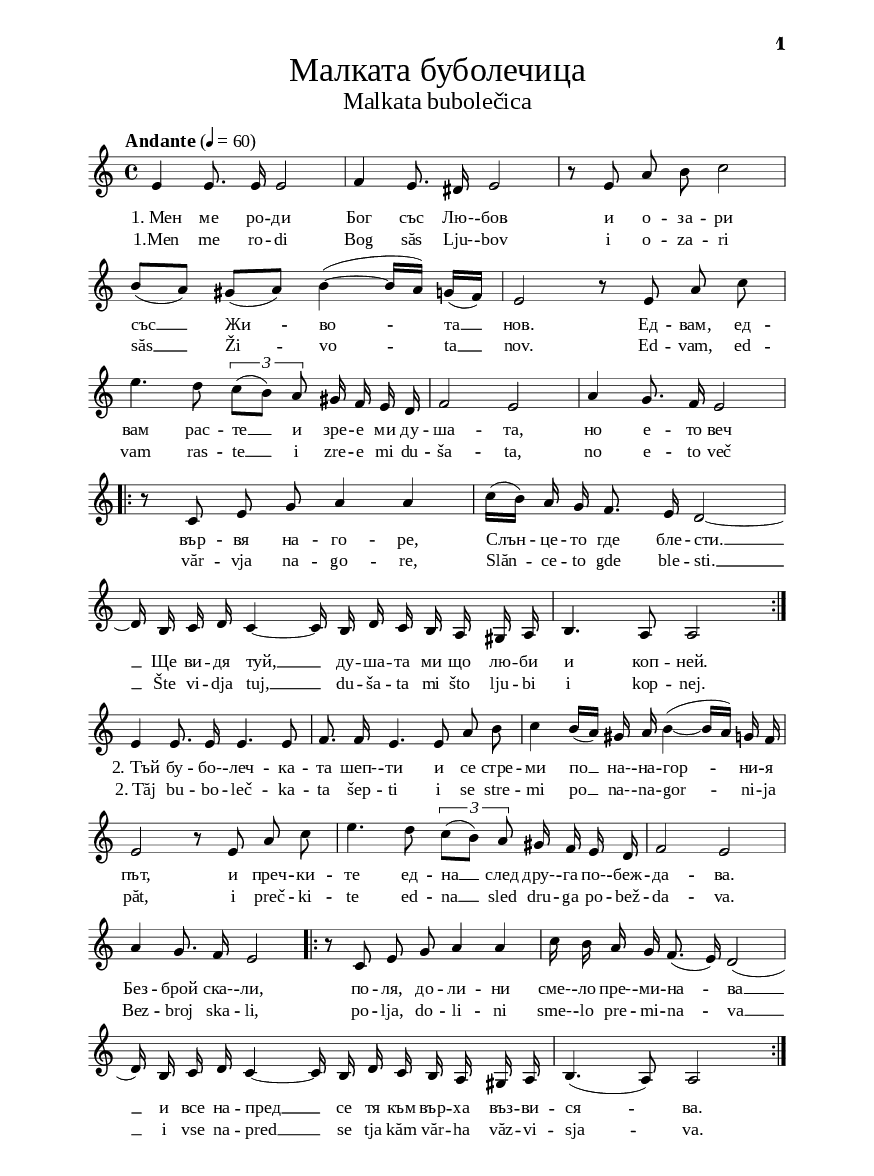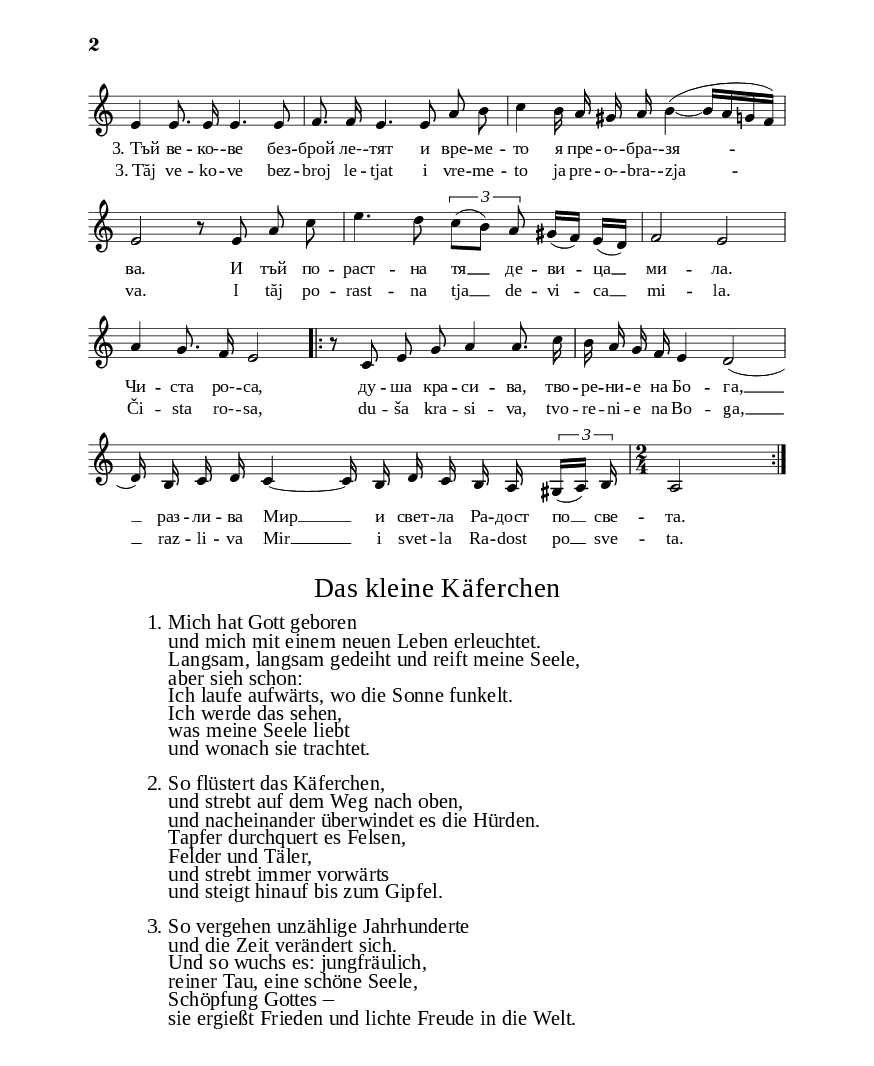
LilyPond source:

% Виж за разположението на текста.
\version "2.24.3"

% include paper part and global functions
\include "include/globals.ily"

\bookpart {
  \label #'ref173
  \tocItem \markup "Малката буболечица – Malkata bubolečica"
  \include "include/bookpart-paper.ily"
  \score {
    \include "include/score-layout.ily"
 \new Voice \absolute {
      \clef treble
      \key a \minor
      \time 4/4
      \tempoFunc "Andante" 4 "60"
      \autoBeamOff
      e'4  e'8.  e'16  e'2 | % 2
      f'4  e'8.  dis'16  e'2 | % 3
      r8  e'8  a'8  b'8  c''2 \break | % 4
      b'8 ( [  a'8  ])   gis'8 ( [  a'8 ])
       b'4  ( ~  b'16  [ a'16]  )  g'16 (
      [f'16 ]  )  | % 5
      e'2 r8 e'8  a'8  c''8 \break | % 6
      e''4.  d''8 \tweak direction #up \times 2/3 {
        \once \override Slur.positions = #'(1 . 1) c''8  (  [ b'8 ])  a'8
      }
      gis'16  f'16  e'16  d'16 | % 7
      f'2  e'2 | % 8
      a'4  g'8.  f'16  e'2 \break
      \repeat
      volta 2 {
        | % 9
        \autoBeamOff  r8  c'8  e'8  g'8  a'4  a'4 |
        c''16 ( [  b'16 ] )  a'16  g'16
        f'8.  e'16  d'2 ~ | % 11
        d'16  b16  c'16  d'16  c'4 ~
        c'16  b16  d'16  c'16  b16
        a16  gis16  a16 | % 12
        b4.  a8  a2 \break
      }

      e'4 e'8. e'16 e'4. e'8 | f'8. f'16  e'4. e'8 a'8 b'8 |  c''4 b'16[ ( a'16 ) ] gis'16 a'16 b'4  ( ~ b'16 [a'16] ) g'16 f'16 | \break

      e'2 r8 e'8 a'8 c''8 | e''4. d''8  \tweak direction #up \times 2/3 {
        \once \override Slur.positions = #'(1 . 1) c''8  [ ( b'8 ) ] a'8
      } gis'16 f'16 e'16 d'16 | f'2 e'2 | \break


      a'4 g'8.  f'16  e'2 |  \bar ".|:" r8 c'8 e' g' a'4 a'4 |  c''16 b' a' g' f'8. ( e'16 ) d'2 (| \break

      d'16)  b16  c'16  d'16  c'4 ~
      c'16  b16  d'16  c'16  b16
      a16  gis16  a16 | % 12
      b4. ( a8 ) a2 \break \bar ":|."


      e'4 e'8. e'16 e'4. e'8 | f'8. f'16 e'4. e'8 a'8 b'8 |  c''4 b'16  a'16 gis'16 a'16 \autoBeamOn b'4  ( ~ b'16 a'16  g'16 f'16 ) | \break

      e'2 r8 \autoBeamOff e'8 a'8 c''8 | e''4. d''8  \tweak direction #up \times 2/3 {
        \once \override Slur.positions = #'(1 . 1) c''8  ( [  b'8 ) ] a'8
      } gis'16 [( f'16 )] e'16 [(d'16) ] | f'2 e'2 | \break


      a'4 g'8.  f'16  e'2 |  \bar ".|:" r8 c'8 e' g' a'4 a'8. c''16 | 
      
       b'16 a'16 g' f' e'4 d'2 (| \break

      d'16)  b16  c'16  d'16  c'4 ~
      c'16  b16  d'16  c'16  b16 a16 \times 2/3 { gis16 [ ( a16 ) ] b16 }| \time 2/4 a2 \break \bar ":|."
   
    }

    \addlyrics {
      "1. Мен" ме ро -- ди Бог със "Лю-" --
      бов и о -- за -- ри със __ Жи
      -- во -- та __ нов. Ед --
      вам, ед -- вам рас -- те __  и зре
      -- е ми ду -- ша -- та, но е -- то
      веч вър -- вя на -- го -- ре, Слън
      -- це -- то где бле -- сти. __
      Ще ви -- дя туй, __ ду -- ша -- та
      ми що лю -- би и коп -- ней.

      "2. Тъй" бу -- "бо-" -- леч -- ка -- та "шеп-" -- ти
      и се стре -- ми по __ "на-" -- на -- гор -- ни -- я път,
      и преч -- ки -- те ед -- на __ след "дру-" -- га
      "по-" -- беж -- да -- ва.
      Без -- брой "ска-" -- ли, по -- ля, до -- ли -- ни
      "сме-" -- ло "пре-" -- ми -- на -- ва __
      и все на -- пред __ се тя към вър -- ха
      въз -- ви -- ся -- ва.

      "3. Тъй" ве -- "ко-" -- ве без -- брой "ле-" -- тят
      и вре -- ме -- то я пре -- "о-" -- "бра-" -- зя -- ва.
      И тъй по -- раст  -- на тя __ де -- ви -- ца __ ми -- ла.
      Чи -- ста "ро-" -- са, ду -- ша кра -- си -- ва,
      тво -- ре -- ни -- е на Бо -- га, __
      раз -- ли -- ва Мир __ и свет -- ла Ра -- дост
      по __ све -- та.

    }
    \addlyrics {
      "1.Men" me ro -- di Bog săs "Lju-" --
      bov i o -- za -- ri săs __ Ži
      -- vo -- ta __ nov. Ed --
      vam, ed -- vam ras -- te __  i zre
      -- e mi du -- ša -- ta, no e -- to
      več văr -- vja na -- go -- re, Slăn
      -- ce -- to gde ble -- sti. __
      Šte vi -- dja tuj, __ du -- ša -- ta
      mi što lju -- bi i kop -- nej.

      "2. Tăj" bu -- bo -- leč -- ka -- ta šep -- ti
      i se stre -- mi po __ "na-" -- na -- gor -- ni -- ja păt,
      i preč -- ki -- te ed -- na __ sled dru -- ga
      po -- bež -- da -- va.
      Bez -- broj ska -- li, po -- lja, do -- li -- ni
      "sme-" -- lo pre -- mi -- na -- va __
      i vse na -- pred __ se tja kăm văr -- ha
      văz -- vi -- sja -- va.

      "3. Tăj" ve -- ko -- ve bez -- broj le -- tjat
      i vre -- me -- to ja pre -- "o-" -- "bra-" -- zja -- va.
      I tăj po -- rast  -- na tja __ de -- vi -- ca __ mi -- la.
      Či -- sta "ro-" -- sa, du -- ša kra -- si -- va,
      tvo -- re -- ni -- e na Bo -- ga, __
      raz -- li -- va Mir __ i svet -- la Ra -- dost
      po __ sve -- ta.

    }

    \header {
      title = \titleFunc "Малката буболечица" "Malkata bubolečica"
    }

    \midi{}

  } % score



  \markup \empty-two

  % include foreign translation(s) of the song
  
\version "2.24.3"

\markup \fill-line { \fontsize #deTitleFontSize "Das kleine Käferchen" }
\markup \null
\markup \null
\markup \fontsize #deCoupletFontSize {
  \hspace #8
  \override #`(baseline-skip . ,deCoupletBaselineSkip)
      \column {
  \line {1. Mich hat Gott geboren}

  \line { "   " und mich mit einem neuen Leben erleuchtet.}

  \line { "   " Langsam, langsam gedeiht und reift meine Seele,}

  \line { "   " aber sieh schon:}

  \line { "   " Ich laufe aufwärts, wo die Sonne funkelt. }
  
   \line { "   "Ich werde das sehen,}

  \line { "   " was meine Seele liebt }
   \line { "   "und wonach sie trachtet.}
  \line { "  " }

  \line { 2. So flüstert das Käferchen,}

  \line { "   " und strebt auf dem Weg nach oben,}

  \line { "   " und nacheinander überwindet es die Hürden. }

  \line { "   " Tapfer durchquert es Felsen, }

  \line { "   " Felder und Täler,}

  \line { "   " und strebt immer vorwärts}

  \line { "   " und steigt hinauf bis zum Gipfel.}
  \line { "  " }
  \line { 3. So vergehen unzählige Jahrhunderte}

  \line { "   " und die Zeit verändert sich.}

  \line { "   " Und so wuchs es: jungfräulich,}

  \line { "   " reiner Tau, eine schöne Seele,}

  \line { "   " Schöpfung Gottes – }

  \line { "   " sie ergießt Frieden und lichte Freude in die Welt.}
}
}


} % bookpart

% Più mosso
%
